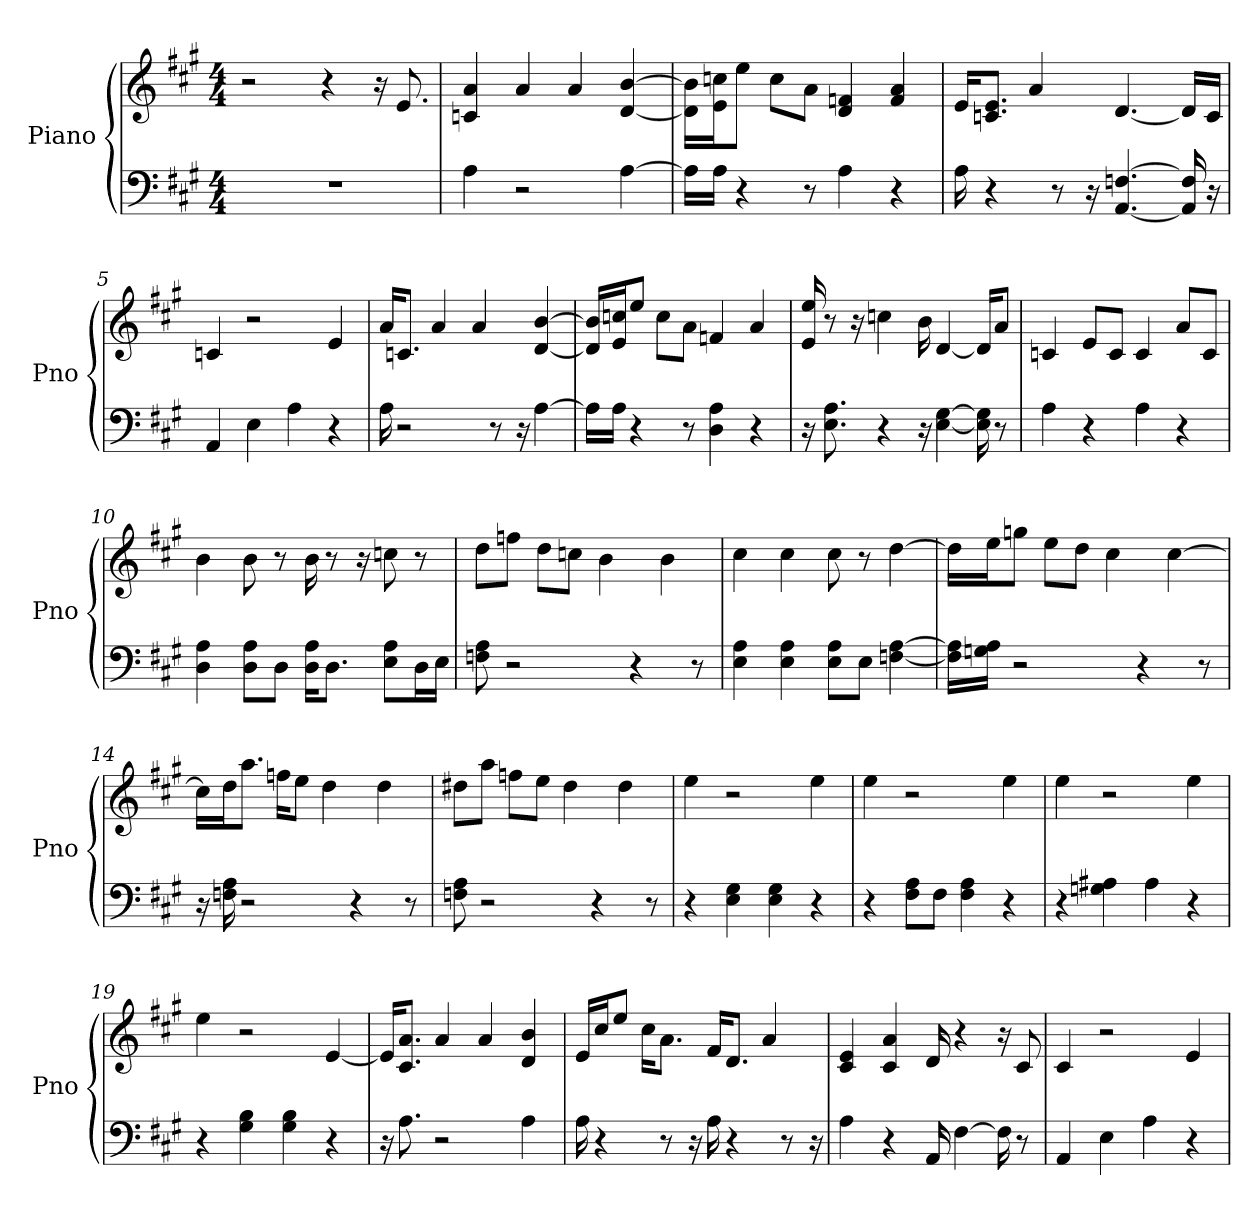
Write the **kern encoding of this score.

**kern	**kern
*part1	*part1
*staff2	*staff1
*I"Piano	*
*I'Pno	*
*clefF4	*clefG2
*k[f#c#g#]	*k[f#c#g#]
*A:	*A:
*M4/4	*M4/4
*MM200	*MM200
=1	=1
1r	2r
.	4r
.	16r
.	8.e
=2	=2
4A	4a 4c
2r	4a
.	4a
[4A	[4b [4d
=3	=3
16A\LL]	16b]\ 16d]\LL
16A\JJ	16e\ 16cc\J
4r	8ee\J
.	8cc\L
8r	8a\J
4A	4d 4f
4r	4a 4f
=4	=4
16A	16e/KL
4r	8.c/ 8.e/J
.	4a
8r	.
16r	.
[4.F [4.AA	[4.d
16F] 16AA]	16d/LL]
16r	16c/JJ
=5	=5
4AA	4c
4E	2r
4A	.
4r	4e
=6	=6
16A	16a/KL
2r	8.c/J
.	4a
.	4a
8r	.
16r	.
[4A	[4d [4b
=7	=7
16A\LL]	16d]/ 16b]/LL
16A\JJ	16cc/ 16e/J
4r	8ee/J
.	8cc\L
8r	8a\J
4D 4A	4f
4r	4a
=8	=8
16r	16ee 16e
8.E 8.A	8r
.	16r
4r	4cc
16r	16b
[4G# [4E	[4d
16G#] 16E]	16d/KL]
8r	8a/J
=9	=9
4A	4c
4r	8e/L
.	8c/J
4A	4c
4r	8a/L
.	8c/J
=10	=10
4D 4A	4b
8A\ 8D\L	8b
8D\J	8r
16D\ 16A\KL	16b
8.D\J	8r
.	16r
8A\ 8E\L	8cc
16D\L	8r
16E\JJ	.
=11	=11
8A 8F	8dd\L
2r	8ff\J
.	8dd\L
.	8cc\J
.	4b
4r	.
.	4b
8r	.
=12	=12
4A 4E	4cc#
4A 4E	4cc#
8A\ 8E\L	8cc#
8E\J	8r
[4F [4A	[4dd
=13	=13
16F]\ 16A]\LL	16dd\LL]
16A\ 16G\JJ	16ee\J
2r	8gg\J
.	8ee\L
.	8dd\J
.	4cc#
4r	.
.	[4cc#
8r	.
=14	=14
16r	16cc#\LL]
16A 16F	16dd\J
2r	8.aa\J
.	16ff\KL
.	8ee\J
.	4dd
4r	.
.	4dd
8r	.
=15	=15
8A 8F	8dd#\L
2r	8aa\J
.	8ff\L
.	8ee\J
.	4dd#
4r	.
.	4dd#
8r	.
=16	=16
4r	4ee
4G# 4E	2r
4G# 4E	.
4r	4ee
=17	=17
4r	4ee
8A\ 8F#\L	2r
8F#\J	.
4A 4F#	.
4r	4ee
=18	=18
4r	4ee
4G 4A#	2r
4A#	.
4r	4ee
=19	=19
4r	4ee
4B 4G#	2r
4B 4G#	.
4r	[4e
=20	=20
16r	16e/KL]
8.A	8.a/ 8.c#/J
2r	4a
.	4a
4A	4b 4d
=21	=21
16A	16e/LL
4r	16cc#/J
.	8ee/J
.	16cc#\KL
8r	8.a\J
16r	.
16A	16f#/KL
4r	8.d/J
.	4a
8r	.
16r	.
=22	=22
4A	4e 4c#
4r	4c# 4a
16AA	16d
[4F#	4r
16F#]	16r
8r	8c#
=23	=23
4AA	4c#
4E	2r
4A	.
4r	4e
=	=
*-	*-
